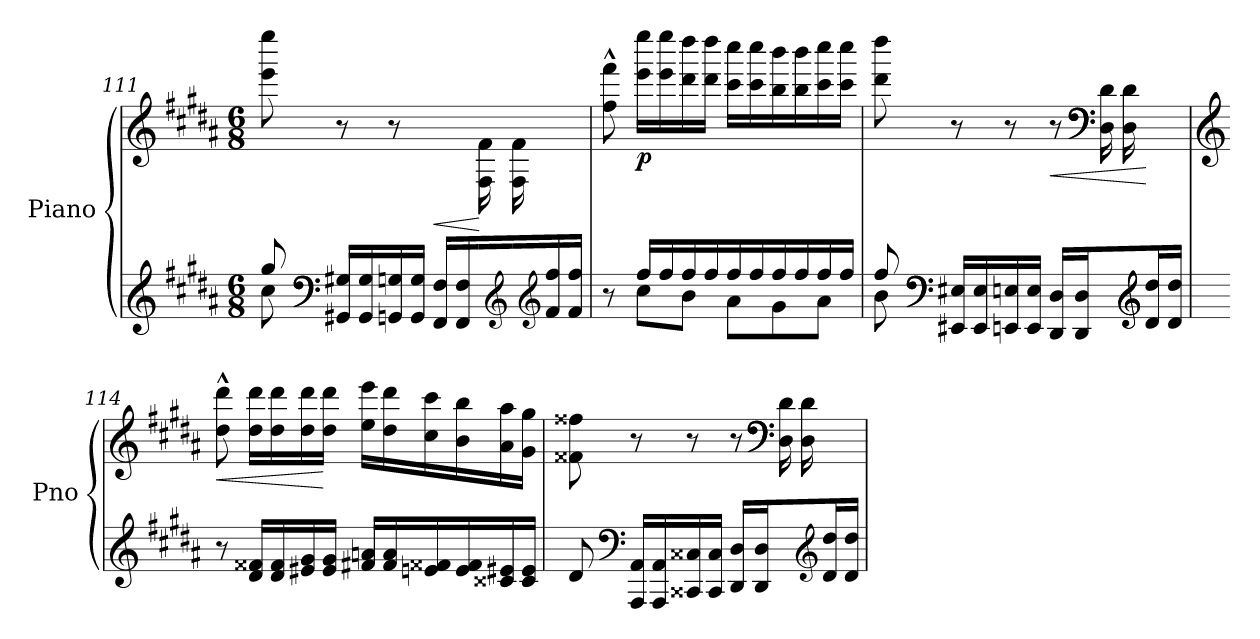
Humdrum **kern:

**kern	**kern	**dynam
*part1	*part1	*part1
*staff2	*staff1	*staff1/2
*I"Piano	*	*
*I'Pno	*	*
!!LO:LB:g=z
*clefG2	*clefG2	*
*k[f#c#g#d#a#]	*k[f#c#g#d#a#]	*
*B:	*B:	*
*M6/8	*M6/8	*
=111	=111	=111
*^	*^	*
8gg#/	8cc#\	8eee\ 8eeee\	2ryy	.
*clefF4	*	*	*	*
16GG#X/ 16G#X/LL	2ryy	8r	.	.
16GG#/ 16G#/	.	.	.	.
16GGn/ 16Gn/	.	8r	.	.
16GG/ 16G/JJ	.	.	.	.
!	!	!	!	!LO:HP:b
16FF#/ 16F#/LL	.	8ryy	.	<
16FF#/ 16F#/	.	.	.	.
8ryy	.	4ryy	16F#\ 16f#\	[
*clefG2	*	*	*	*
.	.	.	16F#\ 16f#\	.
16f#/ 16ff#/	8ryy	.	8ryy	.
16f#/ 16ff#/JJ	.	.	.	.
*	*	*v	*v	*
!!LO:LB:g=z
=112	=112	=112	=112
8r	8ryy	8ff#\^^ 8fff#\^^	.
!	!	!	!LO:DY:b
16ff#/LL	8cc#\L	16eee\ 16eeee\LL	p
16ff#/	.	16eee\ 16eeee\	.
16ff#/	8b\J	16ddd#\ 16dddd#\	.
16ff#/	.	16ddd#\ 16dddd#\JJ	.
16ff#/	8a#\L	16ccc#\ 16cccc#\LL	.
16ff#/	.	16ccc#\ 16cccc#\	.
16ff#/	8g#\	16bb\ 16bbb\	.
16ff#/	.	16bb\ 16bbb\	.
16ff#/	8a#\J	16ccc#\ 16cccc#\	.
16ff#/JJ	.	16ccc#\ 16cccc#\JJ	.
=113	=113	=113	=113
*	*	*^	*
8ff#/	8b\	8ddd#\ 8dddd#\	2ryy	.
*clefF4	*	*	*	*
16EE#X/ 16E#X/LL	2ryy	8r	.	.
16EE#/ 16E#/	.	.	.	.
16EEn/ 16En/	.	8r	.	.
16EE/ 16E/JJ	.	.	.	.
!	!	!	!	!LO:HP:b
16DD#/ 16D#/LL	.	8r	.	<
16DD#/ 16D#/	.	.	.	.
*	*	*clefF4	*	*
8ryy	.	8ryy	16D#\ 16d#\	.
.	.	.	16D#\ 16d#\	.
*clefG2	*	*	*	*
16d#/ 16dd#/	8ryy	8ryy	8ryy	[
16d#/ 16dd#/JJ	.	.	.	.
*v	*v	*	*	*
*	*v	*v	*
!!LO:PB:g=z
=114	=114	=114
*	*clefG2	*
!	!	!LO:HP:b
8r	8dd#\^^ 8ddd#\^^	<
16d#/ 16f##X/LL	16dd#\ 16ddd#\LL	.
16d#/ 16f##/	16dd#\ 16ddd#\	.
16e#X/ 16g#/	16dd#\ 16ddd#\	.
16e#/ 16g#/JJ	16dd#\ 16ddd#\JJ	[
16f#X/ 16an/LL	16ee\ 16eee\LL	.
16f#/ 16a/	16dd#\ 16ddd#\	.
16en/ 16f##X/	16cc#\ 16ccc#\	.
16e/ 16f##/	16b\ 16bb\	.
16c##X/ 16e#X/	16a#\ 16aa#\	.
16c##/ 16e#/JJ	16g#\ 16gg#\JJ	.
!!LO:LB:g=z
=115	=115	=115
*	*^	*
8d#/	8f##X\ 8ff##X\	2ryy	.
*clefF4	*	*	*
16AAA#/ 16AA#/LL	8r	.	.
16AAA#/ 16AA#/	.	.	.
16CC##X/ 16C##X/	8r	.	.
16CC##/ 16C##/JJ	.	.	.
16DD#/ 16D#/LL	8r	.	.
16DD#/ 16D#/	.	.	.
*	*clefF4	*	*
8ryy	4ryy	16D#\ 16d#\	.
.	.	16D#\ 16d#\	.
*clefG2	*	*	*
16d#/ 16dd#/	.	8ryy	.
16d#/ 16dd#/JJ	.	.	.
*	*v	*v	*
=	=	=
*-	*-	*-
